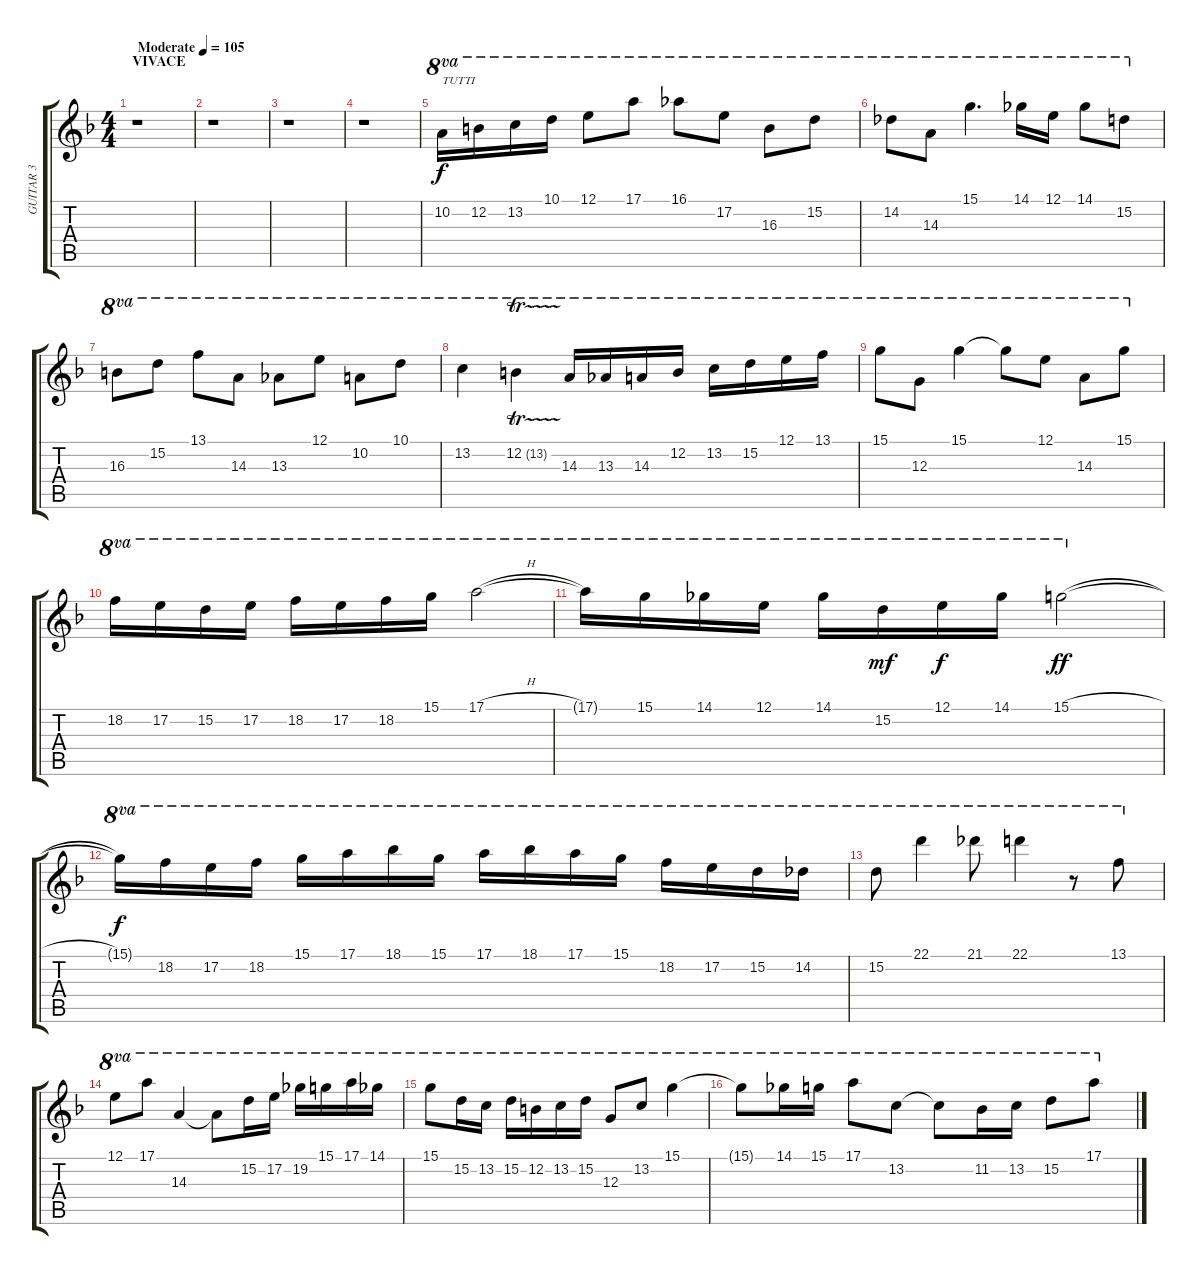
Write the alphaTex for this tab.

\track ("GUITAR 3" "GUITAR 3") {instrument overdrivenguitar}
\staff {score tabs}
\tuning (E4 B3 G3 D3 A2 E2) {hide}
\ts (4 4)
\section ("" "VIVACE")
\tempo (105 "Moderate")
\clef g2
\ks dminor
r.1{dy f instrument overdrivenguitar} |
r.1 |
r.1 |
r.1 |
10.2.16{ot 8va txt "TUTTI"} 12.2.16{ot 8va} 13.2.16{ot 8va} 10.1.16{ot 8va} 12.1.8{ot 8va} 17.1.8{ot 8va} 16.1.8{ot 8va} 17.2.8{ot 8va} 16.3.8{ot 8va} 15.2.8{ot 8va} |
14.2.8{ot 8va} 14.3.8{ot 8va} 15.1.4{d ot 8va} 14.1.16{ot 8va} 12.1.16{ot 8va} 14.1.8{ot 8va} 15.2.8{ot 8va} |
16.3.8{ot 8va} 15.2.8{ot 8va} 13.1.8{ot 8va} 14.3.8{ot 8va} 13.3.8{ot 8va} 12.1.8{ot 8va} 10.2.8{ot 8va} 10.1.8{ot 8va} |
13.2.4{ot 8va} 12.2{tr (13 32)}.4{ot 8va} 14.3.16{ot 8va} 13.3.16{ot 8va} 14.3.16{ot 8va} 12.2.16{ot 8va} 13.2.16{ot 8va} 15.2.16{ot 8va} 12.1.16{ot 8va} 13.1.16{ot 8va} |
15.1.8{ot 8va} 12.3.8{ot 8va} 15.1.4{ot 8va} 15.1{t}.8{ot 8va} 12.1.8{ot 8va} 14.3.8{ot 8va} 15.1.8{ot 8va} |
18.2.16{ot 8va} 17.2.16{ot 8va} 15.2.16{ot 8va} 17.2.16{ot 8va} 18.2.16{ot 8va} 17.2.16{ot 8va} 18.2.16{ot 8va} 15.1.16{ot 8va} 17.1{h}.2{ot 8va} |
17.1{t}.16{ot 8va} 15.1.16{ot 8va} 14.1.16{ot 8va} 12.1.16{ot 8va} 14.1.16{ot 8va} 15.2.16{ot 8va dy mf} 12.1.16{ot 8va dy f} 14.1.16{ot 8va} 15.1{h}.2{ot 8va dy ff} |
15.1{t}.16{ot 8va dy f} 18.2.16{ot 8va} 17.2.16{ot 8va} 18.2.16{ot 8va} 15.1.16{ot 8va} 17.1.16{ot 8va} 18.1.16{ot 8va} 15.1.16{ot 8va} 17.1.16{ot 8va} 18.1.16{ot 8va} 17.1.16{ot 8va} 15.1.16{ot 8va} 18.2.16{ot 8va} 17.2.16{ot 8va} 15.2.16{ot 8va} 14.2.16{ot 8va} |
15.2.8{ot 8va} 22.1.4{ot 8va} 21.1.8{ot 8va} 22.1.4{ot 8va} r.8{ot 8va} 13.1.8{ot 8va} |
12.1.8{ot 8va} 17.1.8{ot 8va} 14.3.4{ot 8va} 14.3{t}.8{ot 8va} 15.2.16{ot 8va} 17.2.16{ot 8va} 19.2.16{ot 8va} 15.1.16{ot 8va} 17.1.16{ot 8va} 14.1.16{ot 8va} |
15.1.8{ot 8va} 15.2.16{ot 8va} 13.2.16{ot 8va} 15.2.16{ot 8va} 12.2.16{ot 8va} 13.2.16{ot 8va} 15.2.16{ot 8va} 12.3.8{ot 8va} 13.2.8{ot 8va} 15.1.4{ot 8va} |
15.1{t}.8{ot 8va} 14.1.16{ot 8va} 15.1.16{ot 8va} 17.1.8{ot 8va} 13.2.8{ot 8va} 13.2{t}.8{ot 8va} 11.2.16{ot 8va} 13.2.16{ot 8va} 15.2.8{ot 8va} 17.1.8{ot 8va}
